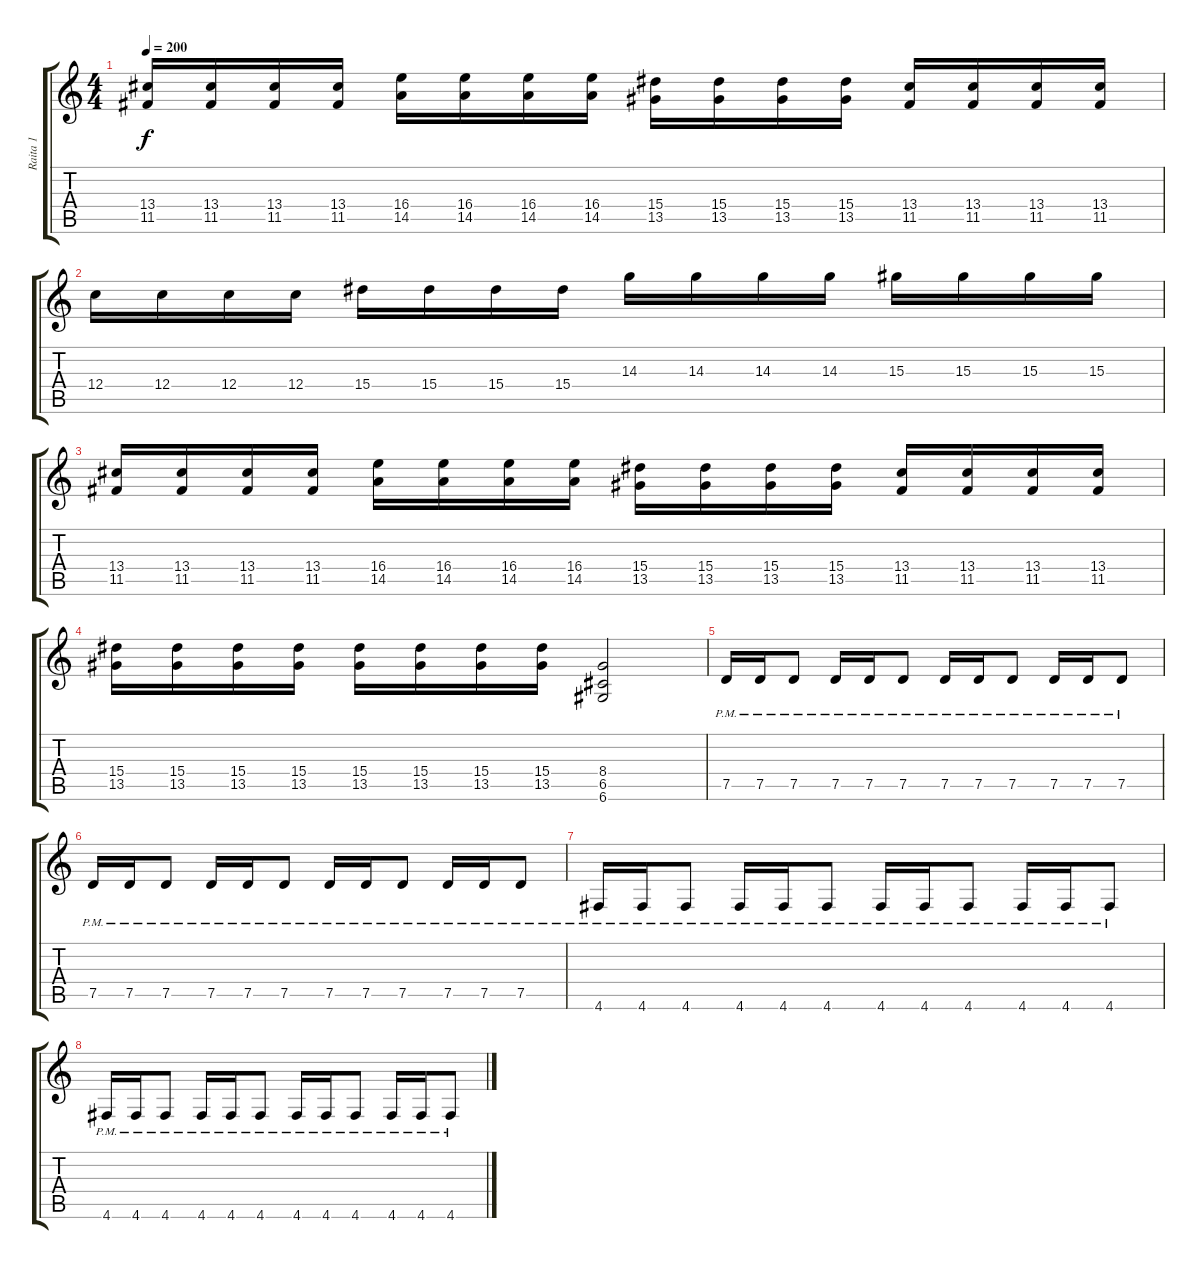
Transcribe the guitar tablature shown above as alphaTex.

\track ("Raita 1" "Raita 1") {instrument distortionguitar}
\staff {score tabs}
\tuning (D4 A3 F3 C3 G2 D2) {hide}
\ts (4 4)
\tempo 200
\clef g2
\ks c
(13.4 11.5).16{dy f} (13.4 11.5).16 (13.4 11.5).16 (13.4 11.5).16 (16.4 14.5).16 (16.4 14.5).16 (16.4 14.5).16 (16.4 14.5).16 (15.4 13.5).16 (15.4 13.5).16 (15.4 13.5).16 (15.4 13.5).16 (13.4 11.5).16 (13.4 11.5).16 (13.4 11.5).16 (13.4 11.5).16 |
12.4.16 12.4.16 12.4.16 12.4.16 15.4.16 15.4.16 15.4.16 15.4.16 14.3.16 14.3.16 14.3.16 14.3.16 15.3.16 15.3.16 15.3.16 15.3.16 |
(13.4 11.5).16 (13.4 11.5).16 (13.4 11.5).16 (13.4 11.5).16 (16.4 14.5).16 (16.4 14.5).16 (16.4 14.5).16 (16.4 14.5).16 (15.4 13.5).16 (15.4 13.5).16 (15.4 13.5).16 (15.4 13.5).16 (13.4 11.5).16 (13.4 11.5).16 (13.4 11.5).16 (13.4 11.5).16 |
(15.4 13.5).16 (15.4 13.5).16 (15.4 13.5).16 (15.4 13.5).16 (15.4 13.5).16 (15.4 13.5).16 (15.4 13.5).16 (15.4 13.5).16 (8.4 6.5 6.6).2 |
7.5{pm}.16 7.5{pm}.16 7.5{pm}.8 7.5{pm}.16 7.5{pm}.16 7.5{pm}.8 7.5{pm}.16 7.5{pm}.16 7.5{pm}.8 7.5{pm}.16 7.5{pm}.16 7.5{pm}.8 |
7.5{pm}.16 7.5{pm}.16 7.5{pm}.8 7.5{pm}.16 7.5{pm}.16 7.5{pm}.8 7.5{pm}.16 7.5{pm}.16 7.5{pm}.8 7.5{pm}.16 7.5{pm}.16 7.5{pm}.8 |
4.6{pm}.16 4.6{pm}.16 4.6{pm}.8 4.6{pm}.16 4.6{pm}.16 4.6{pm}.8 4.6{pm}.16 4.6{pm}.16 4.6{pm}.8 4.6{pm}.16 4.6{pm}.16 4.6{pm}.8 |
4.6{pm}.16 4.6{pm}.16 4.6{pm}.8 4.6{pm}.16 4.6{pm}.16 4.6{pm}.8 4.6{pm}.16 4.6{pm}.16 4.6{pm}.8 4.6{pm}.16 4.6{pm}.16 4.6{pm}.8
